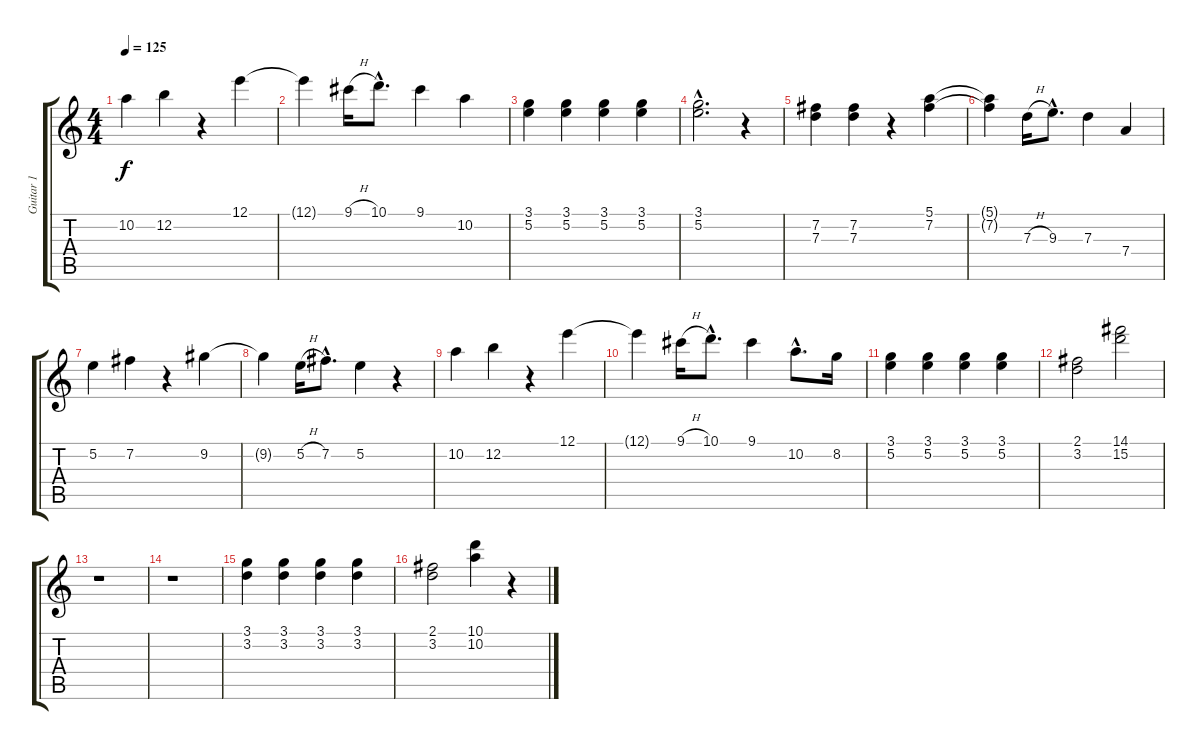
\track ("Guitar 1" "Guitar 1") {instrument electricguitarclean}
\staff {score tabs}
\tuning (E4 B3 G3 D3 A2 E2) {hide}
\ts (4 4)
\tempo 125
\clef g2
\ks c
10.2.4{dy f} 12.2.4 r.4 12.1.4 |
12.1{t}.4 9.1{h}.16 10.1{hac}.8{d} 9.1.4 10.2.4 |
(3.1 5.2).4 (3.1 5.2).4 (3.1 5.2).4 (3.1 5.2).4 |
(3.1{hac} 5.2{hac}).2{d} r.4 |
(7.2 7.3).4 (7.2 7.3).4 r.4 (5.1 7.2).4 |
(5.1{t} 7.2{t}).4 7.3{h}.16 9.3{hac}.8{d} 7.3.4 7.4.4 |
5.2.4 7.2.4 r.4 9.2.4 |
9.2{t}.4 5.2{h}.16 7.2{hac}.8{d} 5.2.4 r.4 |
10.2.4 12.2.4 r.4 12.1.4 |
12.1{t}.4 9.1{h}.16 10.1{hac}.8{d} 9.1.4 10.2{hac}.8{d} 8.2.16 |
(3.1 5.2).4 (3.1 5.2).4 (3.1 5.2).4 (3.1 5.2).4 |
(2.1 3.2).2 (14.1 15.2).2 |
r.1 |
r.1 |
(3.1 3.2).4 (3.1 3.2).4 (3.1 3.2).4 (3.1 3.2).4 |
(2.1 3.2).2 (10.1 10.2).4 r.4
